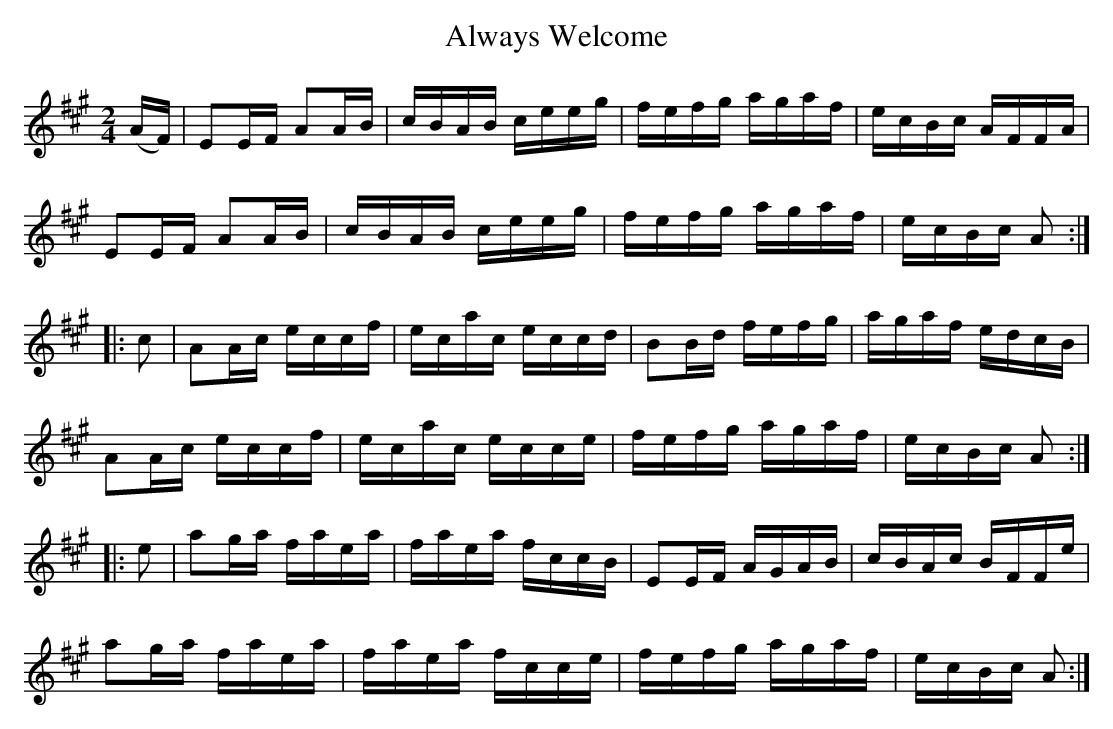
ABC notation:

X:1
T: Always Welcome
M: 2/4
L: 1/16
K: A
   (AF) | E2EF A2AB | cBAB ceeg | fefg agaf | ecBc AFFA |
          E2EF A2AB | cBAB ceeg | fefg agaf | ecBc A2  :|
|:  c2  | A2Ac eccf | ecac eccd | B2Bd fefg | agaf edcB |
          A2Ac eccf | ecac ecce | fefg agaf | ecBc A2  :|
|:  e2  | a2ga faea | faea fccB | E2EF AGAB | cBAc BFFe |
          a2ga faea | faea fcce | fefg agaf | ecBc A2  :|
